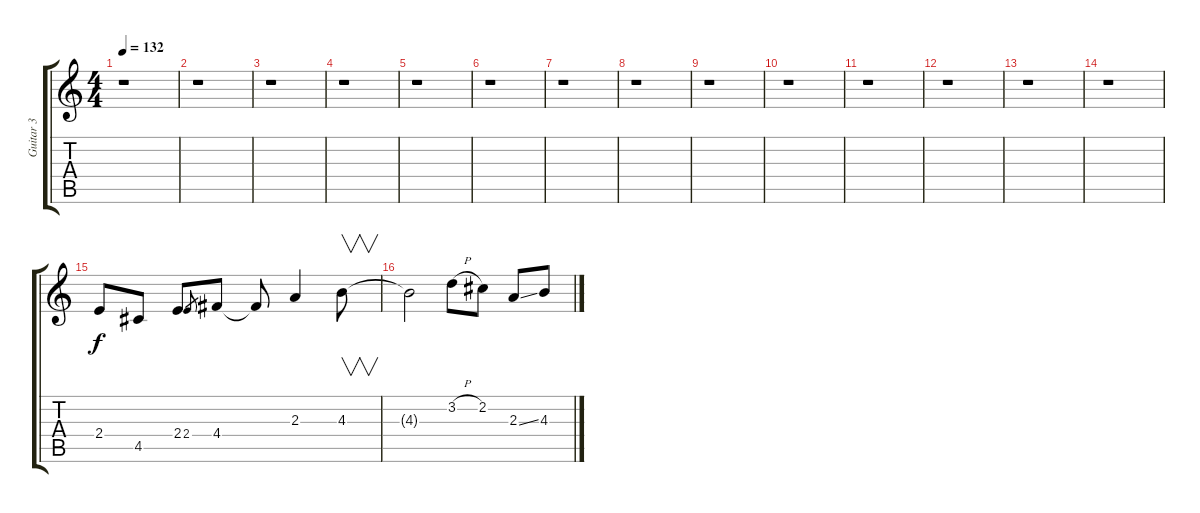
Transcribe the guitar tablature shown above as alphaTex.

\track ("Guitar 3" "Guitar 3") {instrument distortionguitar}
\staff {score tabs}
\tuning (E4 B3 G3 D3 A2 E2) {hide}
\ts (4 4)
\tempo 132
\clef g2
\ks c
r.1{dy f} |
r.1 |
r.1 |
r.1 |
r.1 |
r.1 |
r.1 |
r.1 |
r.1 |
r.1 |
r.1 |
r.1 |
r.1 |
r.1 |
2.4.8 4.5.8 2.4.8 2.4.8{gr} 4.4.8 4.4{t}.8 2.3.4 4.3.8{v} |
4.3{t}.2 3.2{h}.8 2.2.8 2.3{ss}.8 4.3.8
